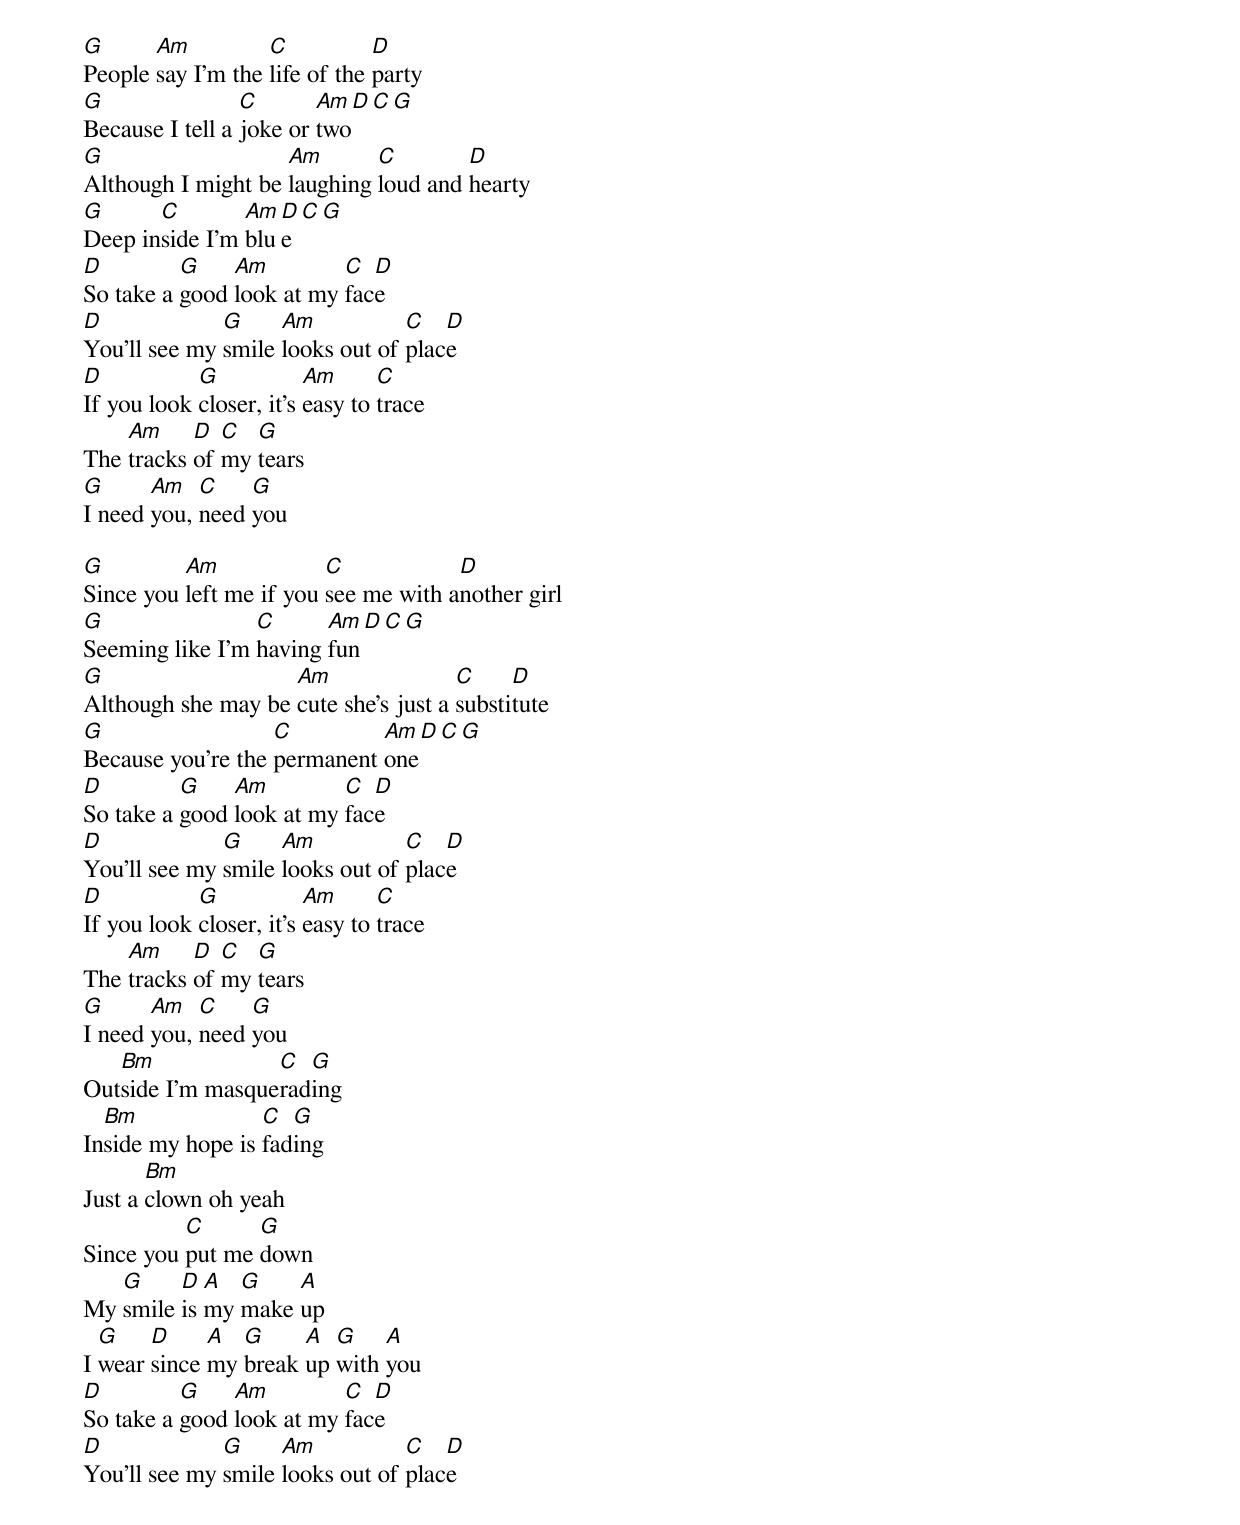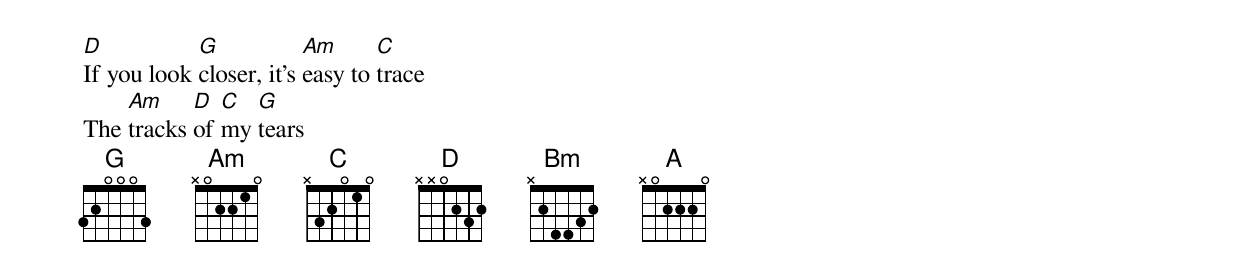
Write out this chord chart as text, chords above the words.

G      Am          C           D
People say I'm the life of the party
G                C       Am D C G
Because I tell a joke or two
G                   Am       C        D
Although I might be laughing loud and hearty
G      C        Am D C G
Deep inside I'm blue
D         G    Am         C  D
So take a good look at my face
D             G     Am           C   D
You'll see my smile looks out of place
D           G            Am      C
If you look closer, it's easy to trace
    Am     D  C  G
The tracks of my tears
G      Am   C    G
I need you, need you

G         Am             C            D
Since you left me if you see me with another girl
G                C      Am D C G
Seeming like I'm having fun
G                   Am                C     D
Although she may be cute she's just a substitute
G                  C         Am D C G
Because you're the permanent one
D         G    Am         C  D
So take a good look at my face
D             G     Am           C   D
You'll see my smile looks out of place
D           G            Am      C
If you look closer, it's easy to trace
    Am     D  C  G
The tracks of my tears
G      Am   C    G
I need you, need you
   Bm             C  G
Outside I'm masquerading
  Bm              C  G
Inside my hope is fading
       Bm
Just a clown oh yeah
          C      G
Since you put me down
   G     D  A  G    A
My smile is my make up
  G    D     A  G     A  G    A
I wear since my break up with you
D         G    Am         C  D
So take a good look at my face
D             G     Am           C   D
You'll see my smile looks out of place
D           G            Am      C
If you look closer, it's easy to trace
    Am     D  C  G
The tracks of my tears
